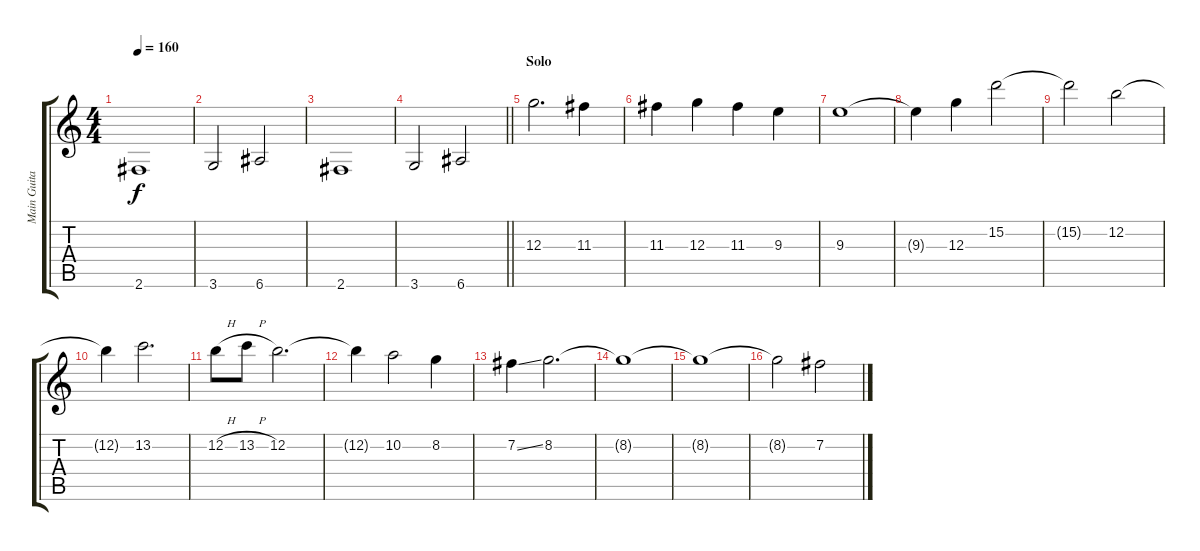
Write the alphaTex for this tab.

\track ("Main Guitar" "Main Guita") {instrument distortionguitar}
\staff {score tabs}
\tuning (E4 B3 G3 D3 A2 E2) {hide}
\ts (4 4)
\tempo 160
\clef g2
\ks c
2.6.1{dy f} |
3.6.2 6.6.2 |
2.6.1 |
\barLineRight lightlight
3.6.2 6.6.2 |
\section ("" "Solo")
12.3.2{d} 11.3.4 |
11.3.4 12.3.4 11.3.4 9.3.4 |
9.3.1 |
9.3{t}.4 12.3.4 15.2.2 |
15.2{t}.2 12.2.2 |
12.2{t}.4 13.2.2{d} |
12.2{h}.8 13.2{h}.8 12.2.2{d} |
12.2{t}.4 10.2.2 8.2.4 |
7.2{ss}.4 8.2.2{d} |
8.2{t}.1 |
8.2{t}.1 |
8.2{t}.2 7.2.2
